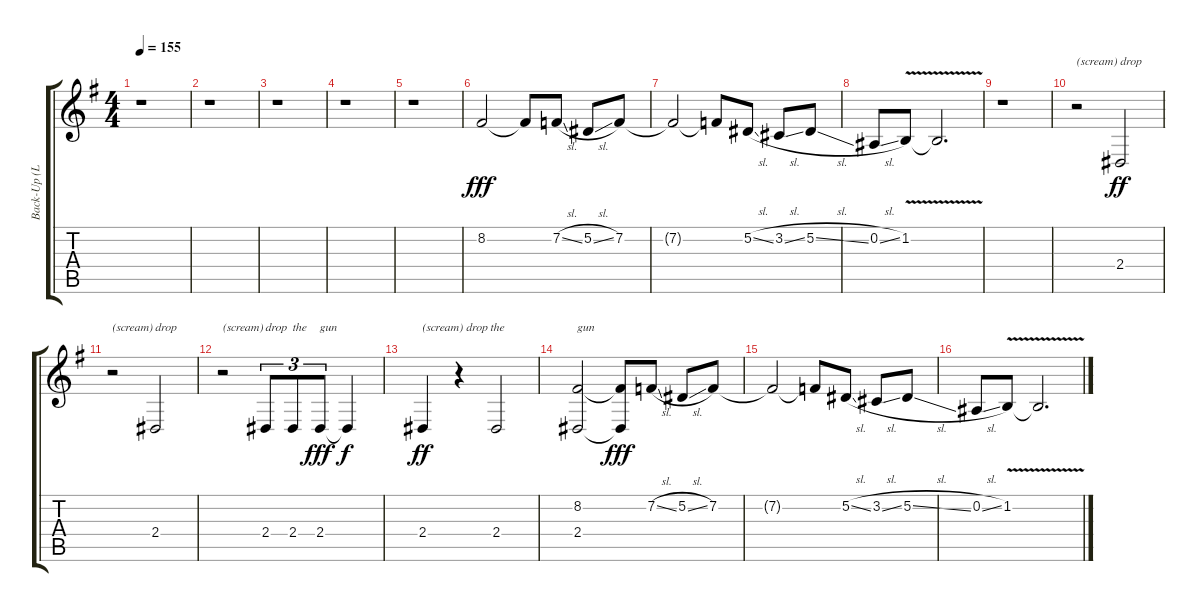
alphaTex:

\track ("Back-Up (Luke, Tim, or Arif)" "Back-Up (L") {mute instrument lead1square}
\staff {score tabs}
\tuning (Eb4 Bb3 Gb3 Db3 Ab2 Eb2) {hide}
\ts (4 4)
\tempo 155
\clef g2
\ks g
r.1{dy fff} |
r.1 |
r.1 |
r.1 |
r.1 |
8.2.2 8.2{t}.8 7.2{sl}.8 5.2{sl}.8 7.2.8 |
7.2{t}.2 7.2{t}.8 5.2{sl}.8 3.2{sl}.8 5.2{sl}.8 |
0.2{sl}.8 1.2{v}.8 1.2{t}.2{d} |
r.1 |
r.2{txt "(scream)"} 2.4.2{txt "drop" dy ff} |
r.2{txt "(scream)"} 2.4.2{txt "drop"} |
r.2{txt "(scream)"} 2.4.8{tu (3 2) txt "drop"} 2.4.8{tu (3 2) txt "the"} 2.4.8{tu (3 2) txt "gun" dy fff} 2.4{t}.4{dy f} |
2.4.4{txt "(scream) drop the" dy ff} r.4 2.4.2 |
(8.2 2.4).2{txt "gun"} (8.2{t} 2.4{t}).8{dy fff} 7.2{sl}.8 5.2{sl}.8 7.2.8 |
7.2{t}.2 7.2{t}.8 5.2{sl}.8 3.2{sl}.8 5.2{sl}.8 |
0.2{sl}.8 1.2{v}.8 1.2{t}.2{d}
